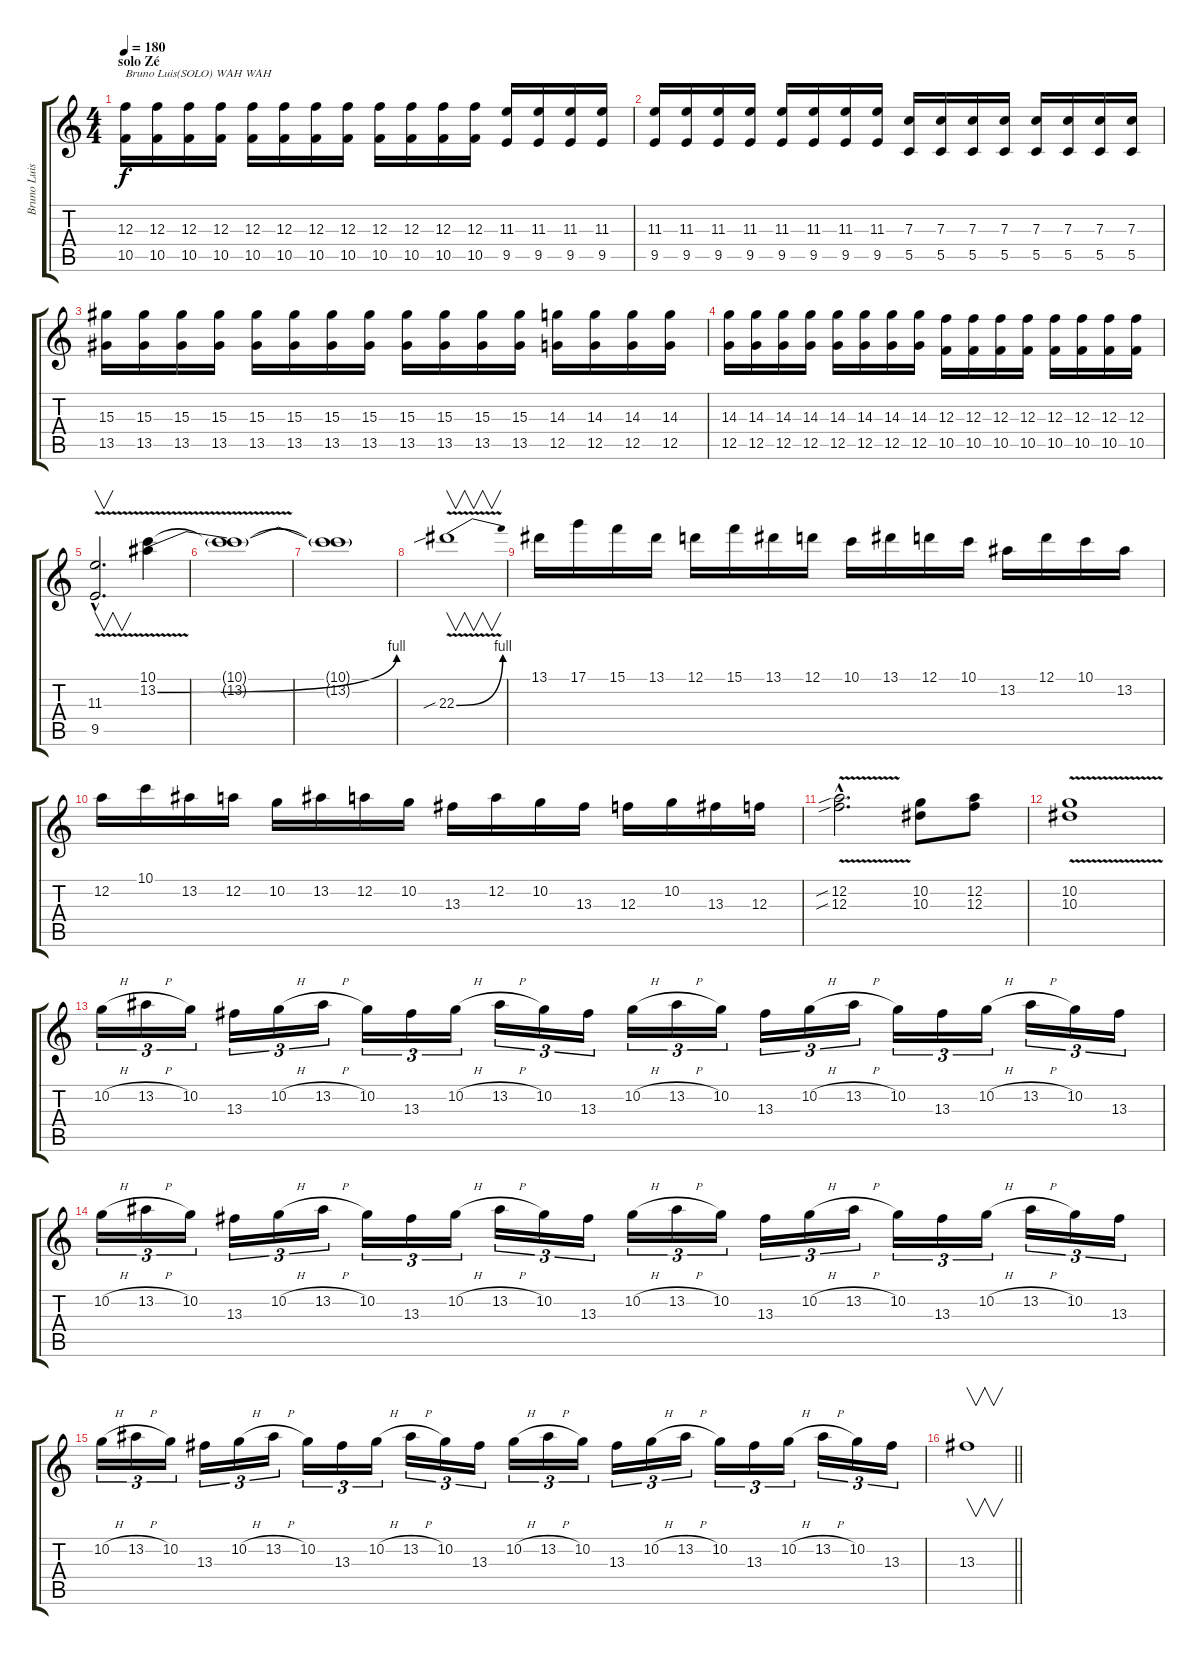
\track ("Bruno Luis(SOLO)" "Bruno Luis") {instrument distortionguitar}
\staff {score tabs}
\tuning (D4 A3 F3 C3 G2 C2) {hide}
\ts (4 4)
\section ("" "solo Zé")
\tempo 180
\clef g2
\ks c
(12.3 10.5).16{txt "Bruno Luis(SOLO) WAH WAH" dy f} (12.3 10.5).16 (12.3 10.5).16 (12.3 10.5).16 (12.3 10.5).16 (12.3 10.5).16 (12.3 10.5).16 (12.3 10.5).16 (12.3 10.5).16 (12.3 10.5).16 (12.3 10.5).16 (12.3 10.5).16 (11.3 9.5).16 (11.3 9.5).16 (11.3 9.5).16 (11.3 9.5).16 |
(11.3 9.5).16 (11.3 9.5).16 (11.3 9.5).16 (11.3 9.5).16 (11.3 9.5).16 (11.3 9.5).16 (11.3 9.5).16 (11.3 9.5).16 (7.3 5.5).16 (7.3 5.5).16 (7.3 5.5).16 (7.3 5.5).16 (7.3 5.5).16 (7.3 5.5).16 (7.3 5.5).16 (7.3 5.5).16 |
(15.3 13.5).16 (15.3 13.5).16 (15.3 13.5).16 (15.3 13.5).16 (15.3 13.5).16 (15.3 13.5).16 (15.3 13.5).16 (15.3 13.5).16 (15.3 13.5).16 (15.3 13.5).16 (15.3 13.5).16 (15.3 13.5).16 (14.3 12.5).16 (14.3 12.5).16 (14.3 12.5).16 (14.3 12.5).16 |
(14.3 12.5).16 (14.3 12.5).16 (14.3 12.5).16 (14.3 12.5).16 (14.3 12.5).16 (14.3 12.5).16 (14.3 12.5).16 (14.3 12.5).16 (12.3 10.5).16 (12.3 10.5).16 (12.3 10.5).16 (12.3 10.5).16 (12.3 10.5).16 (12.3 10.5).16 (12.3 10.5).16 (12.3 10.5).16 |
(11.3{v hac} 9.5{v hac}).2{v d} (10.1 13.2{be (bend 0 0 60 4) v}).4 |
(10.1{t} 13.2{t}).1 |
(10.1{t} 13.2{t}).1 |
22.3{be (bend 0 0 60 4) v sib}.1{v} |
13.1.16 17.1.16 15.1.16 13.1.16 12.1.16 15.1.16 13.1.16 12.1.16 10.1.16 13.1.16 12.1.16 10.1.16 13.2.16 12.1.16 10.1.16 13.2.16 |
12.2.16 10.1.16 13.2.16 12.2.16 10.2.16 13.2.16 12.2.16 10.2.16 13.3.16 12.2.16 10.2.16 13.3.16 12.3.16 10.2.16 13.3.16 12.3.16 |
(12.2{v sib hac} 12.3{v sib hac}).2{d} (10.2 10.3).8 (12.2 12.3).8 |
(10.2{v} 10.3{v}).1 |
10.2{h}.16{tu (3 2)} 13.2{h}.16{tu (3 2)} 10.2.16{tu (3 2)} 13.3.16{tu (3 2)} 10.2{h}.16{tu (3 2)} 13.2{h}.16{tu (3 2)} 10.2.16{tu (3 2)} 13.3.16{tu (3 2)} 10.2{h}.16{tu (3 2)} 13.2{h}.16{tu (3 2)} 10.2.16{tu (3 2)} 13.3.16{tu (3 2)} 10.2{h}.16{tu (3 2)} 13.2{h}.16{tu (3 2)} 10.2.16{tu (3 2)} 13.3.16{tu (3 2)} 10.2{h}.16{tu (3 2)} 13.2{h}.16{tu (3 2)} 10.2.16{tu (3 2)} 13.3.16{tu (3 2)} 10.2{h}.16{tu (3 2)} 13.2{h}.16{tu (3 2)} 10.2.16{tu (3 2)} 13.3.16{tu (3 2)} |
10.2{h}.16{tu (3 2)} 13.2{h}.16{tu (3 2)} 10.2.16{tu (3 2)} 13.3.16{tu (3 2)} 10.2{h}.16{tu (3 2)} 13.2{h}.16{tu (3 2)} 10.2.16{tu (3 2)} 13.3.16{tu (3 2)} 10.2{h}.16{tu (3 2)} 13.2{h}.16{tu (3 2)} 10.2.16{tu (3 2)} 13.3.16{tu (3 2)} 10.2{h}.16{tu (3 2)} 13.2{h}.16{tu (3 2)} 10.2.16{tu (3 2)} 13.3.16{tu (3 2)} 10.2{h}.16{tu (3 2)} 13.2{h}.16{tu (3 2)} 10.2.16{tu (3 2)} 13.3.16{tu (3 2)} 10.2{h}.16{tu (3 2)} 13.2{h}.16{tu (3 2)} 10.2.16{tu (3 2)} 13.3.16{tu (3 2)} |
10.2{h}.16{tu (3 2)} 13.2{h}.16{tu (3 2)} 10.2.16{tu (3 2)} 13.3.16{tu (3 2)} 10.2{h}.16{tu (3 2)} 13.2{h}.16{tu (3 2)} 10.2.16{tu (3 2)} 13.3.16{tu (3 2)} 10.2{h}.16{tu (3 2)} 13.2{h}.16{tu (3 2)} 10.2.16{tu (3 2)} 13.3.16{tu (3 2)} 10.2{h}.16{tu (3 2)} 13.2{h}.16{tu (3 2)} 10.2.16{tu (3 2)} 13.3.16{tu (3 2)} 10.2{h}.16{tu (3 2)} 13.2{h}.16{tu (3 2)} 10.2.16{tu (3 2)} 13.3.16{tu (3 2)} 10.2{h}.16{tu (3 2)} 13.2{h}.16{tu (3 2)} 10.2.16{tu (3 2)} 13.3.16{tu (3 2)} |
\barLineRight lightlight
13.3.1{v}
